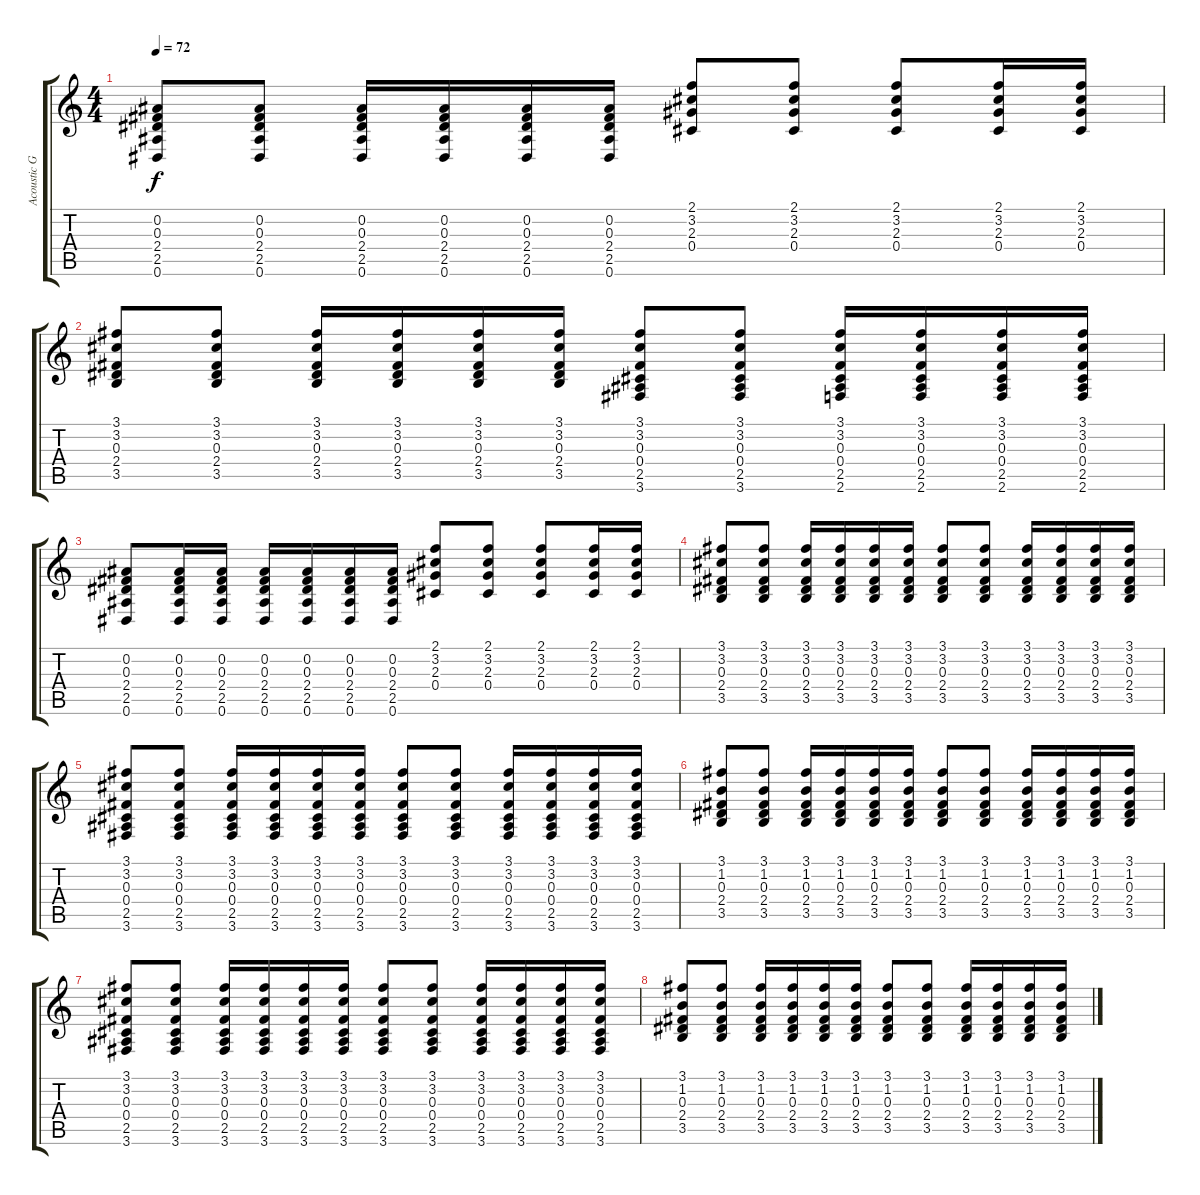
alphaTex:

\track ("Acoustic Guitar" "Acoustic G") {instrument acousticguitarsteel}
\staff {score tabs}
\tuning (Eb4 Bb3 Gb3 Db3 Ab2 Eb2) {hide}
\ts (4 4)
\tempo 72
\clef g2
\ks c
(0.2 0.3 2.4 2.5 0.6).8{dy f} (0.2 0.3 2.4 2.5 0.6).8 (0.2 0.3 2.4 2.5 0.6).16 (0.2 0.3 2.4 2.5 0.6).16 (0.2 0.3 2.4 2.5 0.6).16 (0.2 0.3 2.4 2.5 0.6).16 (2.1 3.2 2.3 0.4).8 (2.1 3.2 2.3 0.4).8 (2.1 3.2 2.3 0.4).8 (2.1 3.2 2.3 0.4).16 (2.1 3.2 2.3 0.4).16 |
(3.1 3.2 0.3 2.4 3.5).8 (3.1 3.2 0.3 2.4 3.5).8 (3.1 3.2 0.3 2.4 3.5).16 (3.1 3.2 0.3 2.4 3.5).16 (3.1 3.2 0.3 2.4 3.5).16 (3.1 3.2 0.3 2.4 3.5).16 (3.1 3.2 0.3 0.4 2.5 3.6).8 (3.1 3.2 0.3 0.4 2.5 3.6).8 (3.1 3.2 0.3 0.4 2.5 2.6).16 (3.1 3.2 0.3 0.4 2.5 2.6).16 (3.1 3.2 0.3 0.4 2.5 2.6).16 (3.1 3.2 0.3 0.4 2.5 2.6).16 |
(0.2 0.3 2.4 2.5 0.6).8 (0.2 0.3 2.4 2.5 0.6).16 (0.2 0.3 2.4 2.5 0.6).16 (0.2 0.3 2.4 2.5 0.6).16 (0.2 0.3 2.4 2.5 0.6).16 (0.2 0.3 2.4 2.5 0.6).16 (0.2 0.3 2.4 2.5 0.6).16 (2.1 3.2 2.3 0.4).8 (2.1 3.2 2.3 0.4).8 (2.1 3.2 2.3 0.4).8 (2.1 3.2 2.3 0.4).16 (2.1 3.2 2.3 0.4).16 |
(3.1 3.2 0.3 2.4 3.5).8 (3.1 3.2 0.3 2.4 3.5).8 (3.1 3.2 0.3 2.4 3.5).16 (3.1 3.2 0.3 2.4 3.5).16 (3.1 3.2 0.3 2.4 3.5).16 (3.1 3.2 0.3 2.4 3.5).16 (3.1 3.2 0.3 2.4 3.5).8 (3.1 3.2 0.3 2.4 3.5).8 (3.1 3.2 0.3 2.4 3.5).16 (3.1 3.2 0.3 2.4 3.5).16 (3.1 3.2 0.3 2.4 3.5).16 (3.1 3.2 0.3 2.4 3.5).16 |
(3.1 3.2 0.3 0.4 2.5 3.6).8 (3.1 3.2 0.3 0.4 2.5 3.6).8 (3.1 3.2 0.3 0.4 2.5 3.6).16 (3.1 3.2 0.3 0.4 2.5 3.6).16 (3.1 3.2 0.3 0.4 2.5 3.6).16 (3.1 3.2 0.3 0.4 2.5 3.6).16 (3.1 3.2 0.3 0.4 2.5 3.6).8 (3.1 3.2 0.3 0.4 2.5 3.6).8 (3.1 3.2 0.3 0.4 2.5 3.6).16 (3.1 3.2 0.3 0.4 2.5 3.6).16 (3.1 3.2 0.3 0.4 2.5 3.6).16 (3.1 3.2 0.3 0.4 2.5 3.6).16 |
(3.1 1.2 0.3 2.4 3.5).8 (3.1 1.2 0.3 2.4 3.5).8 (3.1 1.2 0.3 2.4 3.5).16 (3.1 1.2 0.3 2.4 3.5).16 (3.1 1.2 0.3 2.4 3.5).16 (3.1 1.2 0.3 2.4 3.5).16 (3.1 1.2 0.3 2.4 3.5).8 (3.1 1.2 0.3 2.4 3.5).8 (3.1 1.2 0.3 2.4 3.5).16 (3.1 1.2 0.3 2.4 3.5).16 (3.1 1.2 0.3 2.4 3.5).16 (3.1 1.2 0.3 2.4 3.5).16 |
(3.1 3.2 0.3 0.4 2.5 3.6).8 (3.1 3.2 0.3 0.4 2.5 3.6).8 (3.1 3.2 0.3 0.4 2.5 3.6).16 (3.1 3.2 0.3 0.4 2.5 3.6).16 (3.1 3.2 0.3 0.4 2.5 3.6).16 (3.1 3.2 0.3 0.4 2.5 3.6).16 (3.1 3.2 0.3 0.4 2.5 3.6).8 (3.1 3.2 0.3 0.4 2.5 3.6).8 (3.1 3.2 0.3 0.4 2.5 3.6).16 (3.1 3.2 0.3 0.4 2.5 3.6).16 (3.1 3.2 0.3 0.4 2.5 3.6).16 (3.1 3.2 0.3 0.4 2.5 3.6).16 |
(3.1 1.2 0.3 2.4 3.5).8 (3.1 1.2 0.3 2.4 3.5).8 (3.1 1.2 0.3 2.4 3.5).16 (3.1 1.2 0.3 2.4 3.5).16 (3.1 1.2 0.3 2.4 3.5).16 (3.1 1.2 0.3 2.4 3.5).16 (3.1 1.2 0.3 2.4 3.5).8 (3.1 1.2 0.3 2.4 3.5).8 (3.1 1.2 0.3 2.4 3.5).16 (3.1 1.2 0.3 2.4 3.5).16 (3.1 1.2 0.3 2.4 3.5).16 (3.1 1.2 0.3 2.4 3.5).16
